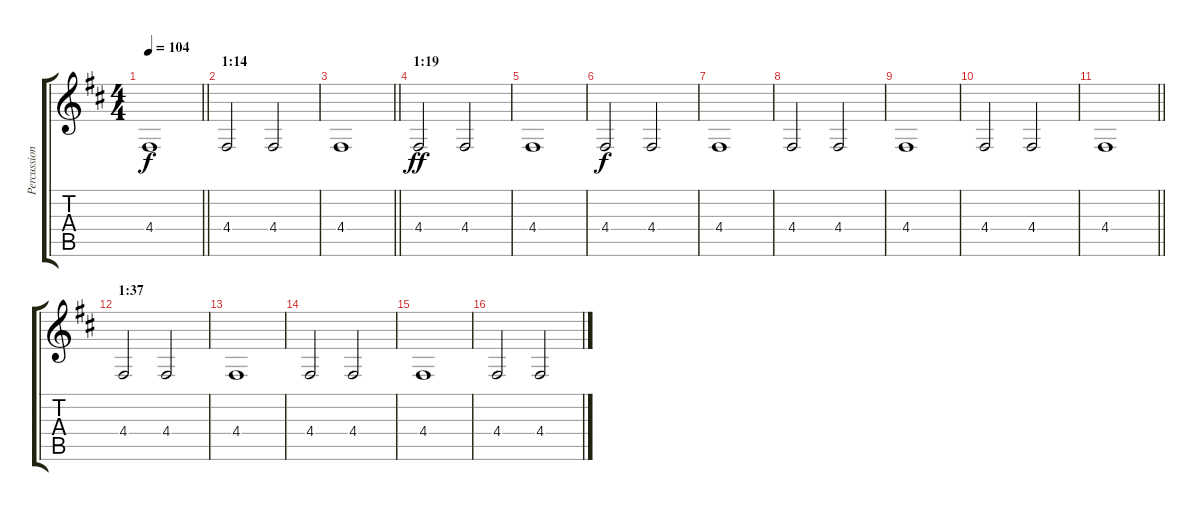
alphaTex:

\track ("Percussion2" "Percussion") {instrument taikodrum}
\staff {score tabs}
\tuning (E4 B3 G3 D3 A2 E2) {hide}
\ts (4 4)
\tempo 104
\clef g2
\barLineRight lightlight
\ks d
4.4.1{dy f} |
\section ("" "1:14")
4.4.2 4.4.2 |
\barLineRight lightlight
4.4.1 |
\section ("" "1:19")
4.4.2{dy ff} 4.4.2 |
4.4.1 |
4.4.2{dy f} 4.4.2 |
4.4.1 |
4.4.2 4.4.2 |
4.4.1 |
4.4.2 4.4.2 |
\barLineRight lightlight
4.4.1 |
\section ("" "1:37")
4.4.2 4.4.2 |
4.4.1 |
4.4.2 4.4.2 |
4.4.1 |
4.4.2 4.4.2
